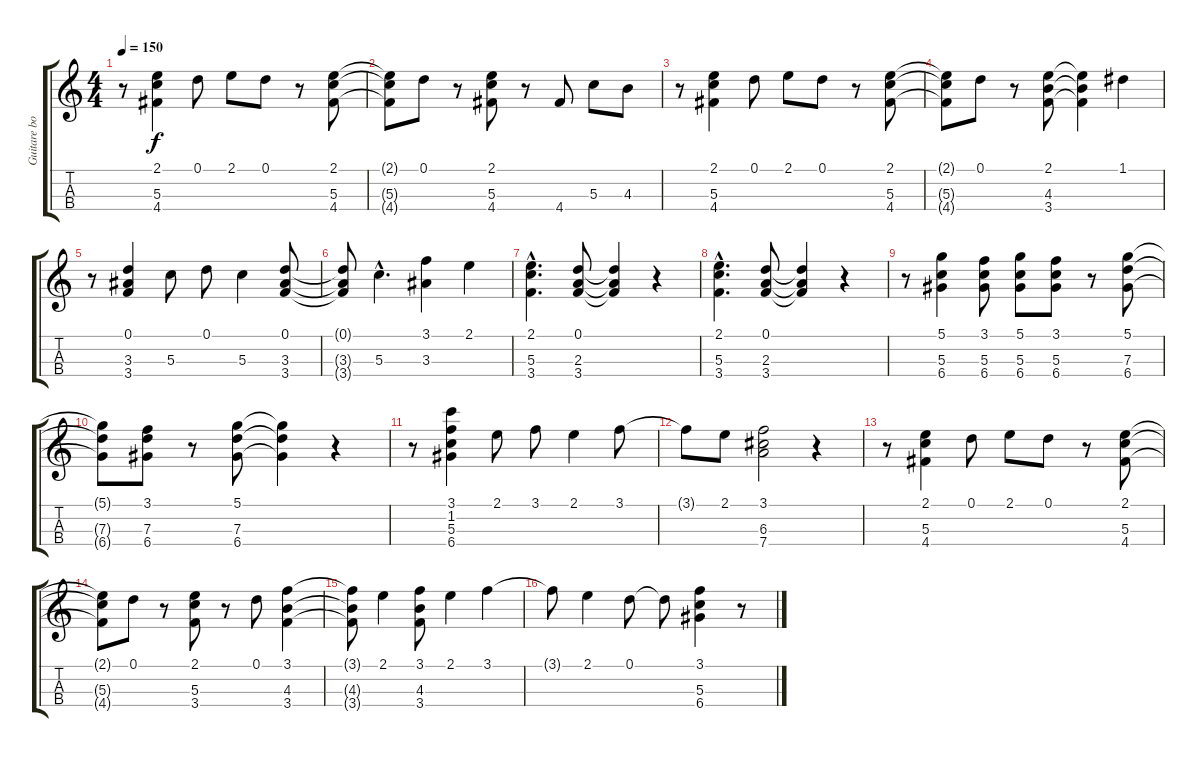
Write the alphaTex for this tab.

\track ("Guitare bossa" "Guitare bo") {instrument acousticguitarnylon}
\staff {score tabs}
\tuning (D4 B4 G3 D3) {hide}
\ts (4 4)
\tempo 150
\clef g2
\ks c
r.8{dy f instrument acousticguitarnylon} (2.1 5.3 4.4).4 0.1.8 2.1.8 0.1.8 r.8 (2.1 5.3 4.4).8 |
(2.1{t} 5.3{t} 4.4{t}).8 0.1.8 r.8 (2.1 5.3 4.4).8 r.8 4.4.8 5.3.8 4.3.8 |
r.8 (2.1 5.3 4.4).4 0.1.8 2.1.8 0.1.8 r.8 (2.1 5.3 4.4).8 |
(2.1{t} 5.3{t} 4.4{t}).8 0.1.8 r.8 (2.1 4.3 3.4).8 (2.1{t} 4.3{t} 3.4{t}).4 1.1.4 |
r.8 (0.1 3.3 3.4).4 5.3.8 0.1.8 5.3.4 (0.1 3.3 3.4).8 |
(0.1{t} 3.3{t} 3.4{t}).8 5.3{hac}.4{d} (3.1 3.3).4 2.1.4 |
(2.1{hac} 5.3{hac} 3.4{hac}).4{d} (0.1 2.3 3.4).8 (0.1{t} 2.3{t} 3.4{t}).4 r.4 |
(2.1{hac} 5.3{hac} 3.4{hac}).4{d} (0.1 2.3 3.4).8 (0.1{t} 2.3{t} 3.4{t}).4 r.4 |
r.8 (5.1 5.3 6.4).4 (3.1 5.3 6.4).8 (5.1 5.3 6.4).8 (3.1 5.3 6.4).8 r.8 (5.1 7.3 6.4).8 |
(5.1{t} 7.3{t} 6.4{t}).8 (3.1 7.3 6.4).8 r.8 (5.1 7.3 6.4).8 (5.1{t} 7.3{t} 6.4{t}).4 r.4 |
r.8 (3.1 1.2 5.3 6.4).4 2.1.8 3.1.8 2.1.4 3.1.8 |
3.1{t}.8 2.1.8 (3.1 6.3 7.4).2 r.4 |
r.8 (2.1 5.3 4.4).4 0.1.8 2.1.8 0.1.8 r.8 (2.1 5.3 4.4).8 |
(2.1{t} 5.3{t} 4.4{t}).8 0.1.8 r.8 (2.1 5.3 3.4).8 r.8 0.1.8 (3.1 4.3 3.4).4 |
(3.1{t} 4.3{t} 3.4{t}).8 2.1.4 (3.1 4.3 3.4).8 2.1.4 3.1.4 |
3.1{t}.8 2.1.4 0.1.8 0.1{t}.8 (3.1 5.3 6.4).4 r.8
